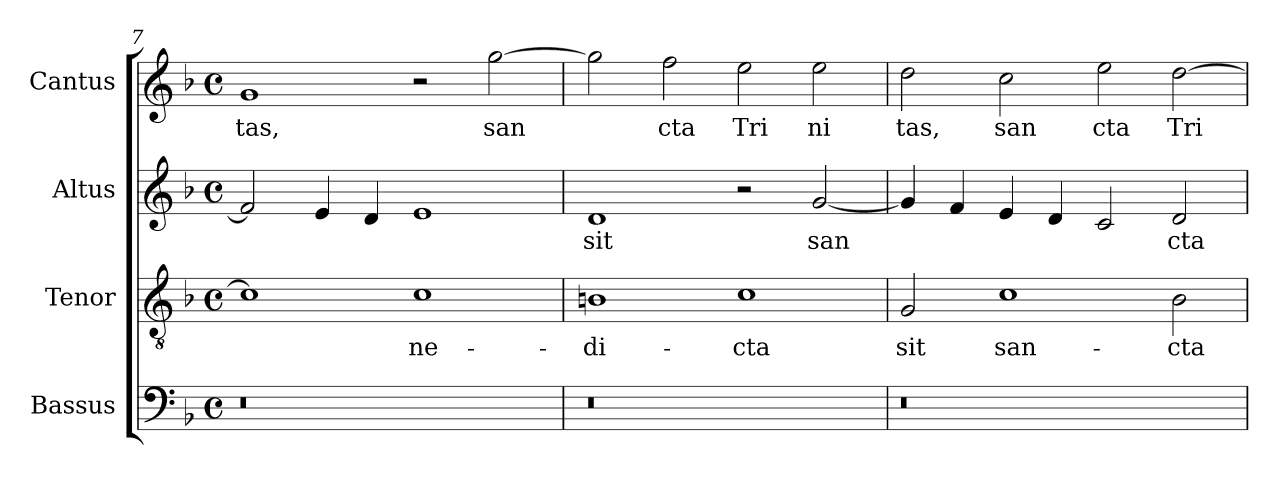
**kern	**kern	**text	**kern	**text	**kern	**text
*part4	*part3	*part3	*part2	*part2	*part1	*part1
*staff4	*staff3	*staff3	*staff2	*staff2	*staff1	*staff1
*I"Bassus	*I"Tenor	*	*I"Altus	*	*I"Cantus	*
!!LO:LB:g=z
*clefF4	*clefGv2	*	*clefG2	*	*clefG2	*
*k[b-]	*k[b-]	*	*k[b-]	*	*k[b-]	*
*F:	*F:	*	*F:	*	*F:	*
*M4/4	*M4/4	*	*M4/4	*	*M4/4	*
*met(c)	*met(c)	*	*met(c)	*	*met(c)	*
=7	=7	=7	=7	=7	=7	=7
!	!	!	!	!	!	!LO:LY:b:cj
0r	1c]	.	2f/]	.	1g	-tas,
.	.	.	4e/	.	.	.
.	.	.	4d/	.	.	.
!	!	!LO:LY:b:cj	!	!	!	!
.	1c	ne-	1e	.	2r	.
!	!	!	!	!	!	!LO:LY:b
.	.	.	.	.	[>2gg\	san
=8	=8	=8	=8	=8	=8	=8
!	!	!LO:LY:b:cj	!	!LO:LY:b:cj	!	!
0r	1Bn	-di-	1d	sit	2gg\]	.
!	!	!	!	!	!	!LO:LY:b:cj
.	.	.	.	.	2ff\	cta
!	!	!LO:LY:b:cj	!	!	!	!LO:LY:b:cj
.	1c	-cta	2r	.	2ee\	Tri
!	!	!	!	!LO:LY:b	!	!LO:LY:b:cj
.	.	.	[<2g/	san	2ee\	ni
=9	=9	=9	=9	=9	=9	=9
!	!	!LO:LY:b:cj	!	!	!	!LO:LY:b:cj
0r	2G/	sit	4g/]	.	2dd\	tas,
.	.	.	4f/	.	.	.
!	!	!LO:LY:b:cj	!	!	!	!LO:LY:b:cj
.	1c	san-	4e/	.	2cc\	san
.	.	.	4d/	.	.	.
!	!	!	!	!	!	!LO:LY:b:cj
.	.	.	2c/	.	2ee\	cta
!	!	!LO:LY:b:cj	!	!LO:LY:b:cj	!	!LO:LY:b
.	2B-\	-cta	2d/	cta	[>2dd\	Tri
=	=	=	=	=	=	=
*-	*-	*-	*-	*-	*-	*-
